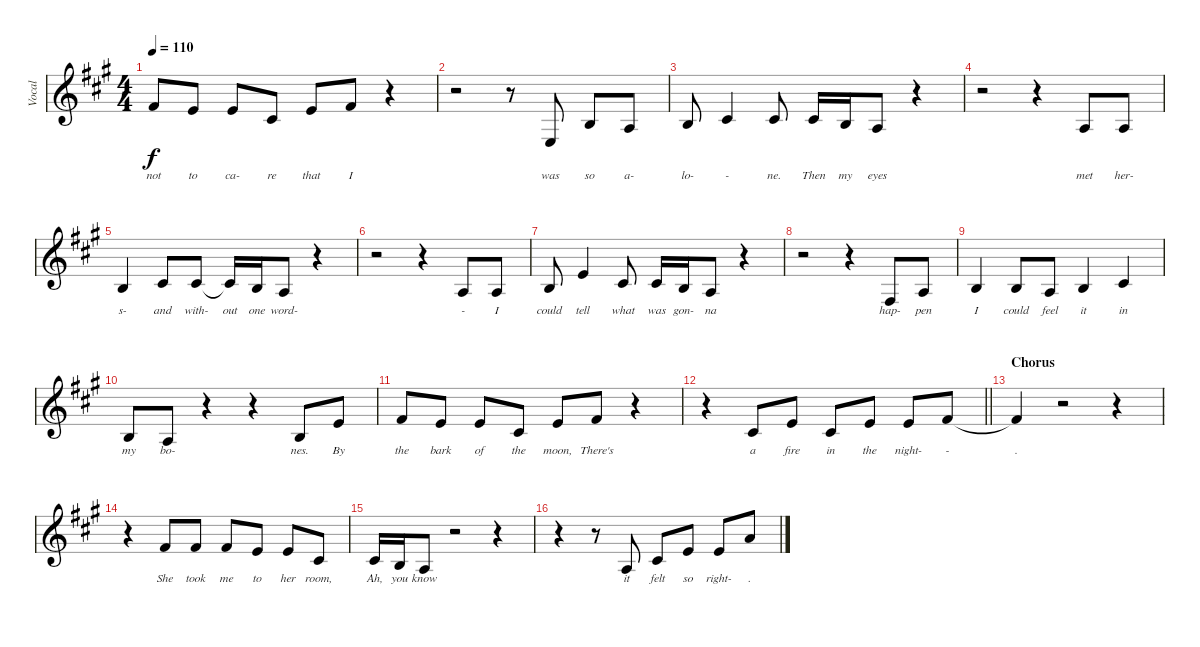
\track ("Vocal" "Vocal") {instrument lead2sawtooth}
\staff {score}
\tuning (E4 B3 G3 D3 A2 E2) {hide}
\ts (4 4)
\tempo 110
\clef g2
\ks a
2.1.8{lyrics (0 "not") lyrics (1 "") lyrics (2 "") lyrics (3 "") lyrics (4 "") dy f} 0.1.8{lyrics (0 "to") lyrics (1 "") lyrics (2 "") lyrics (3 "") lyrics (4 "")} 0.1.8{lyrics (0 "ca-") lyrics (1 "") lyrics (2 "") lyrics (3 "") lyrics (4 "")} 2.2.8{lyrics (0 "re") lyrics (1 "") lyrics (2 "") lyrics (3 "") lyrics (4 "")} 0.1.8{lyrics (0 "that") lyrics (1 "") lyrics (2 "") lyrics (3 "") lyrics (4 "")} 2.1.8{lyrics (0 "I") lyrics (1 "") lyrics (2 "") lyrics (3 "") lyrics (4 "")} r.4 |
r.2 r.8 2.4.8{lyrics (0 "was") lyrics (1 "") lyrics (2 "") lyrics (3 "") lyrics (4 "")} 0.2.8{lyrics (0 "so") lyrics (1 "") lyrics (2 "") lyrics (3 "") lyrics (4 "")} 2.3.8{lyrics (0 "a-") lyrics (1 "") lyrics (2 "") lyrics (3 "") lyrics (4 "")} |
0.2.8{lyrics (0 "lo-") lyrics (1 "") lyrics (2 "") lyrics (3 "") lyrics (4 "")} 2.2.4{lyrics (0 "-") lyrics (1 "") lyrics (2 "") lyrics (3 "") lyrics (4 "")} 2.2.8{lyrics (0 "ne.") lyrics (1 "") lyrics (2 "") lyrics (3 "") lyrics (4 "")} 2.2.16{lyrics (0 "Then") lyrics (1 "") lyrics (2 "") lyrics (3 "") lyrics (4 "")} 0.2.16{lyrics (0 "my") lyrics (1 "") lyrics (2 "") lyrics (3 "") lyrics (4 "")} 2.3.8{lyrics (0 "eyes") lyrics (1 "") lyrics (2 "") lyrics (3 "") lyrics (4 "")} r.4 |
r.2 r.4 2.3.8{lyrics (0 "met") lyrics (1 "") lyrics (2 "") lyrics (3 "") lyrics (4 "")} 2.3.8{lyrics (0 "her-") lyrics (1 "") lyrics (2 "") lyrics (3 "") lyrics (4 "")} |
0.2.4{lyrics (0 "s-") lyrics (1 "") lyrics (2 "") lyrics (3 "") lyrics (4 "")} 2.2.8{lyrics (0 "and") lyrics (1 "") lyrics (2 "") lyrics (3 "") lyrics (4 "")} 2.2.8{lyrics (0 "with-") lyrics (1 "") lyrics (2 "") lyrics (3 "") lyrics (4 "")} 2.2{t}.16{lyrics (0 "out") lyrics (1 "") lyrics (2 "") lyrics (3 "") lyrics (4 "")} 0.2.16{lyrics (0 "one") lyrics (1 "") lyrics (2 "") lyrics (3 "") lyrics (4 "")} 2.3.8{lyrics (0 "word-") lyrics (1 "") lyrics (2 "") lyrics (3 "") lyrics (4 "")} r.4 |
r.2 r.4 2.3.8{lyrics (0 "-") lyrics (1 "") lyrics (2 "") lyrics (3 "") lyrics (4 "")} 2.3.8{lyrics (0 "I") lyrics (1 "") lyrics (2 "") lyrics (3 "") lyrics (4 "")} |
0.2.8{lyrics (0 "could") lyrics (1 "") lyrics (2 "") lyrics (3 "") lyrics (4 "")} 0.1.4{lyrics (0 "tell") lyrics (1 "") lyrics (2 "") lyrics (3 "") lyrics (4 "")} 2.2.8{lyrics (0 "what") lyrics (1 "") lyrics (2 "") lyrics (3 "") lyrics (4 "")} 2.2.16{lyrics (0 "was") lyrics (1 "") lyrics (2 "") lyrics (3 "") lyrics (4 "")} 0.2.16{lyrics (0 "gon-") lyrics (1 "") lyrics (2 "") lyrics (3 "") lyrics (4 "")} 2.3.8{lyrics (0 "na") lyrics (1 "") lyrics (2 "") lyrics (3 "") lyrics (4 "")} r.4 |
r.2 r.4 4.4.8{lyrics (0 "hap-") lyrics (1 "") lyrics (2 "") lyrics (3 "") lyrics (4 "")} 2.3.8{lyrics (0 "pen") lyrics (1 "") lyrics (2 "") lyrics (3 "") lyrics (4 "")} |
0.2.4{lyrics (0 "I") lyrics (1 "") lyrics (2 "") lyrics (3 "") lyrics (4 "")} 0.2.8{lyrics (0 "could") lyrics (1 "") lyrics (2 "") lyrics (3 "") lyrics (4 "")} 2.3.8{lyrics (0 "feel") lyrics (1 "") lyrics (2 "") lyrics (3 "") lyrics (4 "")} 0.2.4{lyrics (0 "it") lyrics (1 "") lyrics (2 "") lyrics (3 "") lyrics (4 "")} 2.2.4{lyrics (0 "in") lyrics (1 "") lyrics (2 "") lyrics (3 "") lyrics (4 "")} |
0.2.8{lyrics (0 "my") lyrics (1 "") lyrics (2 "") lyrics (3 "") lyrics (4 "")} 2.3.8{lyrics (0 "bo-") lyrics (1 "") lyrics (2 "") lyrics (3 "") lyrics (4 "")} r.4 r.4 0.2.8{lyrics (0 "nes.") lyrics (1 "") lyrics (2 "") lyrics (3 "") lyrics (4 "")} 0.1.8{lyrics (0 "By") lyrics (1 "") lyrics (2 "") lyrics (3 "") lyrics (4 "")} |
2.1.8{lyrics (0 "the") lyrics (1 "") lyrics (2 "") lyrics (3 "") lyrics (4 "")} 0.1.8{lyrics (0 "bark") lyrics (1 "") lyrics (2 "") lyrics (3 "") lyrics (4 "")} 0.1.8{lyrics (0 "of") lyrics (1 "") lyrics (2 "") lyrics (3 "") lyrics (4 "")} 2.2.8{lyrics (0 "the") lyrics (1 "") lyrics (2 "") lyrics (3 "") lyrics (4 "")} 0.1.8{lyrics (0 "moon,") lyrics (1 "") lyrics (2 "") lyrics (3 "") lyrics (4 "")} 2.1.8{lyrics (0 "There's") lyrics (1 "") lyrics (2 "") lyrics (3 "") lyrics (4 "")} r.4 |
\barLineRight lightlight
r.4 2.2.8{lyrics (0 "a") lyrics (1 "") lyrics (2 "") lyrics (3 "") lyrics (4 "")} 0.1.8{lyrics (0 "fire") lyrics (1 "") lyrics (2 "") lyrics (3 "") lyrics (4 "")} 2.2.8{lyrics (0 "in") lyrics (1 "") lyrics (2 "") lyrics (3 "") lyrics (4 "")} 0.1.8{lyrics (0 "the") lyrics (1 "") lyrics (2 "") lyrics (3 "") lyrics (4 "")} 0.1.8{lyrics (0 "night-") lyrics (1 "") lyrics (2 "") lyrics (3 "") lyrics (4 "")} 2.1.8{lyrics (0 "-") lyrics (1 "") lyrics (2 "") lyrics (3 "") lyrics (4 "")} |
\section ("" "Chorus")
2.1{t}.4{lyrics (0 ".") lyrics (1 "") lyrics (2 "") lyrics (3 "") lyrics (4 "")} r.2 r.4 |
r.4 2.1.8{lyrics (0 "She") lyrics (1 "") lyrics (2 "") lyrics (3 "") lyrics (4 "")} 2.1.8{lyrics (0 "took") lyrics (1 "") lyrics (2 "") lyrics (3 "") lyrics (4 "")} 2.1.8{lyrics (0 "me") lyrics (1 "") lyrics (2 "") lyrics (3 "") lyrics (4 "")} 0.1.8{lyrics (0 "to") lyrics (1 "") lyrics (2 "") lyrics (3 "") lyrics (4 "")} 0.1.8{lyrics (0 "her") lyrics (1 "") lyrics (2 "") lyrics (3 "") lyrics (4 "")} 2.2.8{lyrics (0 "room,") lyrics (1 "") lyrics (2 "") lyrics (3 "") lyrics (4 "")} |
2.2.16{lyrics (0 "Ah,") lyrics (1 "") lyrics (2 "") lyrics (3 "") lyrics (4 "")} 0.2.16{lyrics (0 "you") lyrics (1 "") lyrics (2 "") lyrics (3 "") lyrics (4 "")} 2.3.8{lyrics (0 "know") lyrics (1 "") lyrics (2 "") lyrics (3 "") lyrics (4 "")} r.2 r.4 |
r.4 r.8 2.3.8{lyrics (0 "it") lyrics (1 "") lyrics (2 "") lyrics (3 "") lyrics (4 "")} 2.2.8{lyrics (0 "felt") lyrics (1 "") lyrics (2 "") lyrics (3 "") lyrics (4 "")} 0.1.8{lyrics (0 "so") lyrics (1 "") lyrics (2 "") lyrics (3 "") lyrics (4 "")} 0.1.8{lyrics (0 "right-") lyrics (1 "") lyrics (2 "") lyrics (3 "") lyrics (4 "")} 5.1.8{lyrics (0 ".") lyrics (1 "") lyrics (2 "") lyrics (3 "") lyrics (4 "")}
